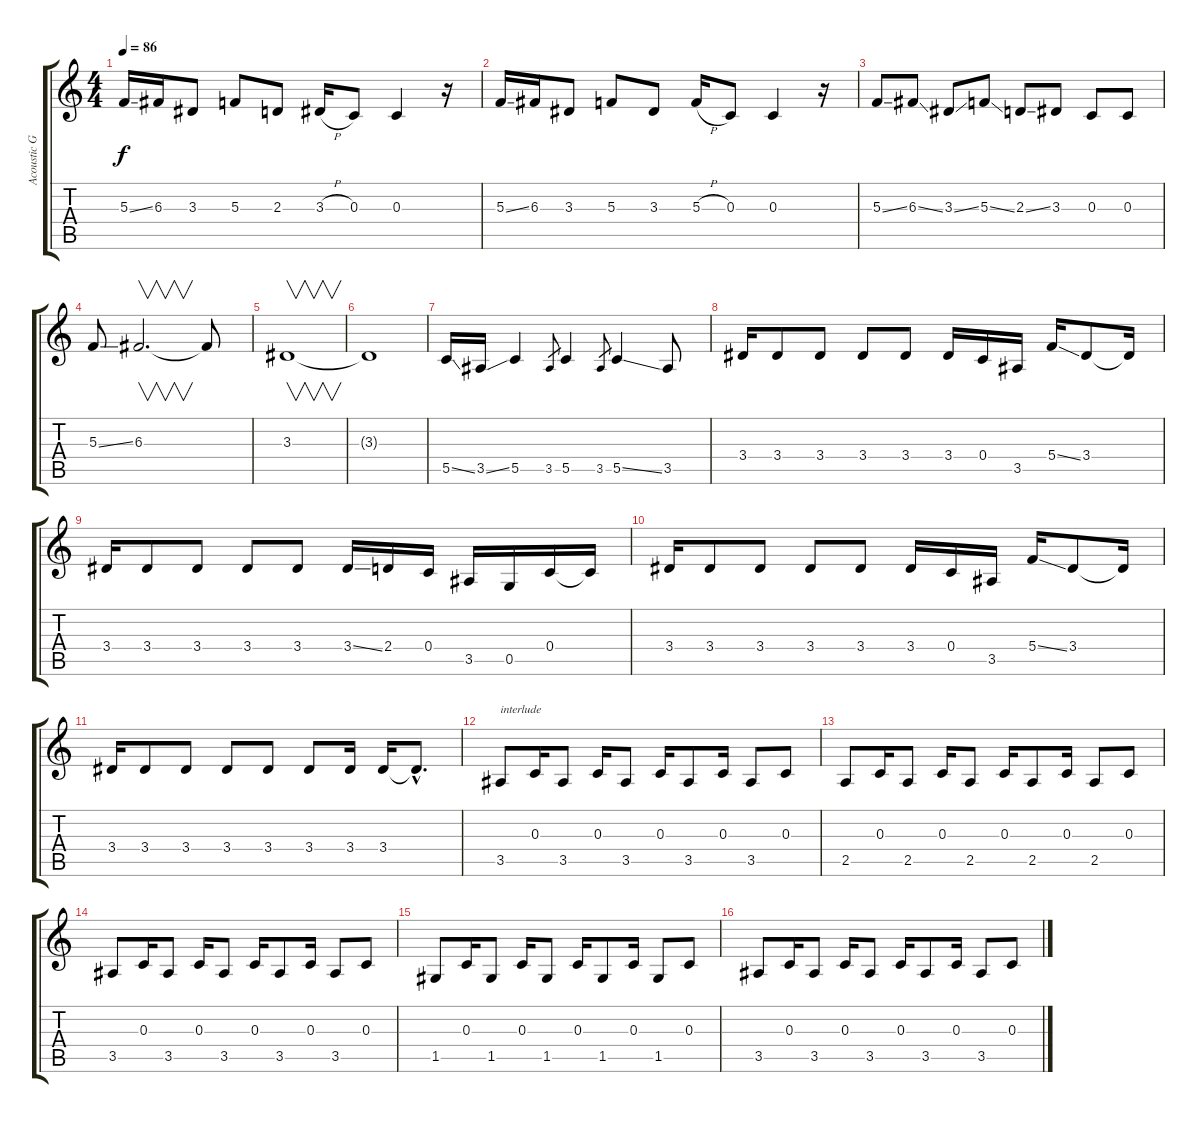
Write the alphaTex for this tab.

\track ("Acoustic Guitar" "Acoustic G") {instrument acousticguitarnylon}
\staff {score tabs}
\tuning (C4 G3 C3 C3 G2 C2) {hide}
\ts (4 4)
\tempo 86
\clef g2
\ks c
5.3{ss}.16{dy f} 6.3.16 3.3.8 5.3.8 2.3.8 3.3{h}.16 0.3.8 0.3.4 r.16 |
5.3{ss}.16 6.3.16 3.3.8 5.3.8 3.3.8 5.3{h}.16 0.3.8 0.3.4 r.16 |
5.3{ss}.8 6.3{ss}.8 3.3{ss}.8 5.3{ss}.8 2.3{ss}.8 3.3.8 0.3.8 0.3.8 |
5.3{ss}.8 6.3.2{v d} 6.3{t}.8 |
3.3.1{v} |
3.3{t}.1 |
5.5{ss}.16 3.5{ss}.16 5.5.4 3.5.8{gr} 5.5.4 3.5.8{gr} 5.5{ss}.4 3.5.8 |
3.4.16 3.4.8 3.4.8 3.4.8 3.4.8 3.4.16 0.4.16 3.5.16 5.4{ss}.16 3.4.8 3.4{t}.16 |
3.4.16 3.4.8 3.4.8 3.4.8 3.4.8 3.4{ss}.16 2.4.16 0.4.16 3.5.16 0.5.16 0.4.16 0.4{t}.16 |
3.4.16 3.4.8 3.4.8 3.4.8 3.4.8 3.4.16 0.4.16 3.5.16 5.4{ss}.16 3.4.8 3.4{t}.16 |
3.4.16 3.4.8 3.4.8 3.4.8 3.4.8 3.4.8 3.4.16 3.4.16 3.4{hac t}.8{d} |
3.5.8{txt "interlude"} 0.3.16 3.5.8 0.3.16 3.5.8 0.3.16 3.5.8 0.3.16 3.5.8 0.3.8 |
2.5.8 0.3.16 2.5.8 0.3.16 2.5.8 0.3.16 2.5.8 0.3.16 2.5.8 0.3.8 |
3.5.8 0.3.16 3.5.8 0.3.16 3.5.8 0.3.16 3.5.8 0.3.16 3.5.8 0.3.8 |
1.5.8 0.3.16 1.5.8 0.3.16 1.5.8 0.3.16 1.5.8 0.3.16 1.5.8 0.3.8 |
3.5.8 0.3.16 3.5.8 0.3.16 3.5.8 0.3.16 3.5.8 0.3.16 3.5.8 0.3.8
